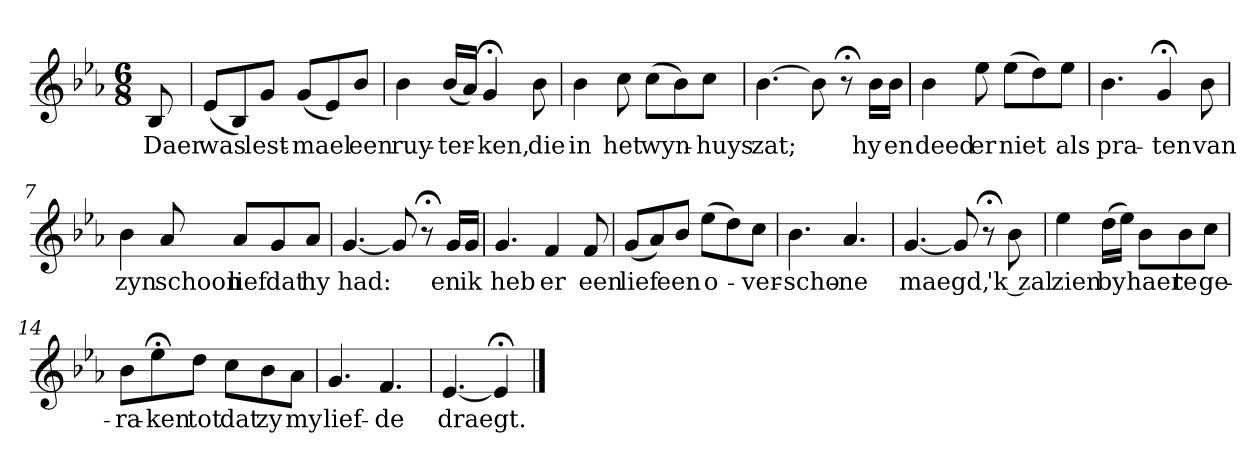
**kern	**text
*part1	*part1
*staff1	*staff1
*k[b-e-a-]	*
*E-:	*
*M6/8	*
*MM120	*
=	=
8B-	Daer
=1	=1
(8e-L	was
8B-)	.
8gJ	lest-
(8gL	-mael
8e-)	.
8b-J	een
=2	=2
4b-	ruy-
(16b-LL	-ter-
16a-JJ)	.
4g;<	-ken,
8b-	die
=3	=3
4b-	in
8cc	het
(8ccL	wyn-
8b-)	.
8ccJ	-huys
=4	=4
[4.b-	zat;
8b-]	.
8r;<	.
16b-LL	hy
16b-JJ	en
=5	=5
4b-	deed
8ee-	er
(8ee-L	niet
8dd)	.
8ee-J	als
=6	=6
4.b-	pra-
4g;<	-ten
8b-	van
=7	=7
4b-	zyn
8a-	schoon
8a-L	lief
8g	dat
8a-J	hy
=8	=8
[4.g	had:
8g]	.
8r;<	.
16gLL	en
16gJJ	ik
=9	=9
4.g	heb
4f	er
8f	een
=10	=10
(8gL	lief
8a-)	.
8b-J	een
(8ee-L	o-
8dd)	.
8ccJ	-ver-
=11	=11
4.b-	-scho-
4.a-	-ne
=12	=12
[4.g	maegd,
8g]	.
8r;<	.
8b-	'k zal
=13	=13
4ee-	zien
(16ddLL	by
16ee-JJ)	.
8b-L	haer
8b-	te
8ccJ	ge-
=14	=14
8b-L	-ra-
8ee-;<	-ken
8ddJ	tot
8ccL	dat
8b-	zy
8a-J	my
=15	=15
4.g	lief-
4.f	-de
=16	=16
[4.e-	draegt.
4e-;<]	.
==	==
*-	*-
